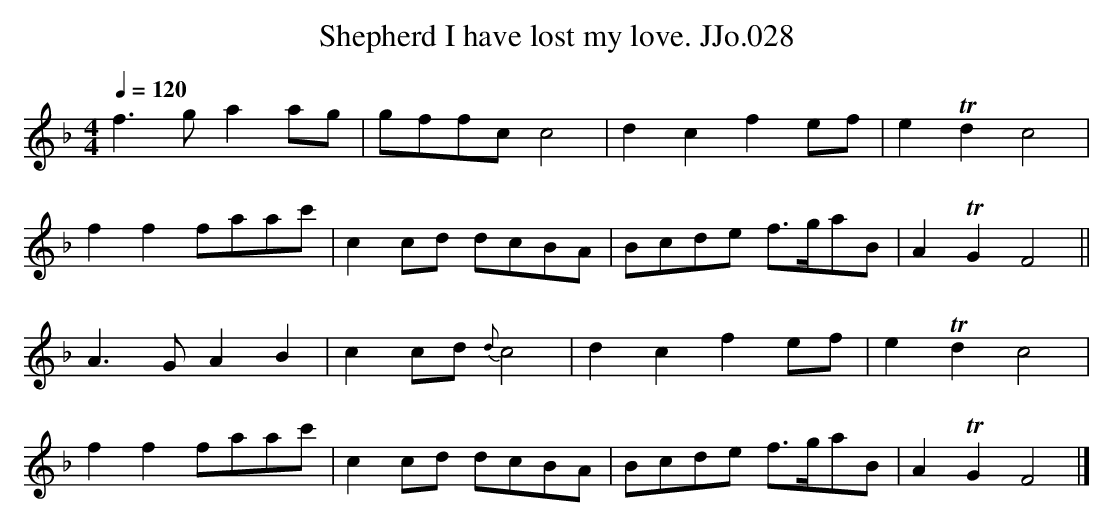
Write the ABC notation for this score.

X:1
T:Shepherd I have lost my love. JJo.028
M:4/4
L:1/8
Q:1/4=120
K:F major
f3ga2ag|gffcc4|d2c2f2ef|e2Td2c4|!
f2f2faac'|c2cd dcBA|Bcde f>gaB|A2TG2F4||!
A3GA2B2|c2cd{d}c4|d2c2f2ef|e2Td2c4|!
f2f2faac'|c2cd dcBA|Bcde f>gaB|A2TG2F4|]
